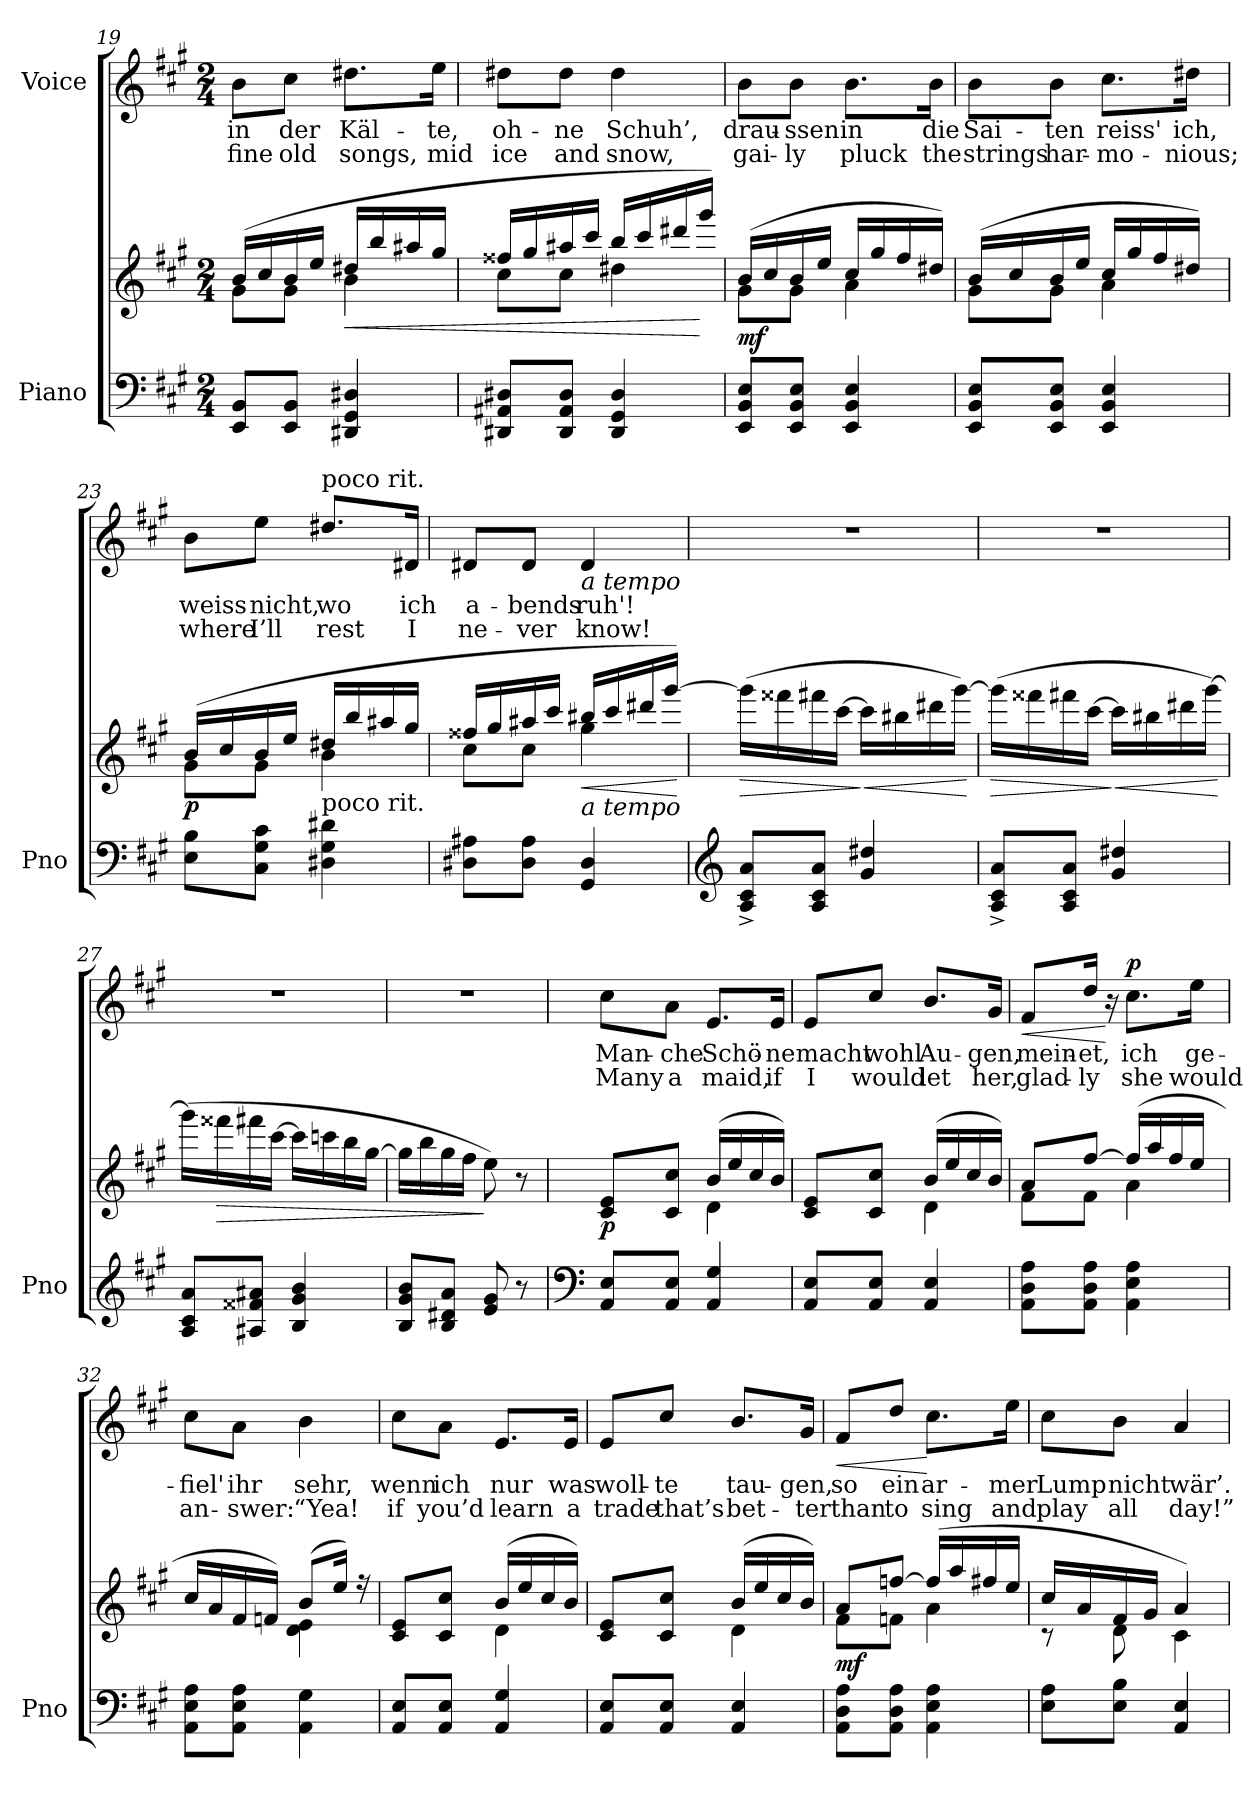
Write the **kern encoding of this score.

**kern	**kern	**dynam	**kern	**text	**text	**dynam
*part2	*part2	*part2	*part1	*part1	*part1	*part1
*staff3	*staff2	*staff2/3	*staff1	*staff1	*staff1	*staff1
*I"Piano	*	*	*I"Voice	*	*	*
*I'Pno	*	*	*	*	*	*
*clefF4	*clefG2	*	*clefG2	*	*	*
*k[f#c#g#]	*k[f#c#g#]	*	*k[f#c#g#]	*	*	*
*M2/4	*M2/4	*	*M2/4	*	*	*
=19	=19	=19	=19	=19	=19	=19
*	*^	*	*	*	*	*
!	!	!	!	!	!LO:LY:b	!LO:LY:b	!
8EE/ 8BB/L	(16b/LL	8g#\L	.	8b\L	in	fine	.
.	16cc#/	.	.	.	.	.	.
!	!	!	!	!	!LO:LY:b	!LO:LY:b	!
8EE/ 8BB/J	16b/	8g#\J	.	8cc#\J	der	old	.
.	16ee/JJ	.	.	.	.	.	.
!	!	!	!LO:HP:b	!	!LO:LY:b	!LO:LY:b	!
4DD#X/ 4GG#/ 4D#X/	16dd#X/LL	4b\	<	8.dd#X\L	Käl-	songs,	.
.	16bb/	.	.	.	.	.	.
.	16aa#X/	.	.	.	.	.	.
!	!	!	!	!	!LO:LY:b	!LO:LY:b	!
.	16gg#/JJ	.	.	16ee\Jk	-te,	mid	.
=20	=20	=20	=20	=20	=20	=20	=20
!	!	!	!	!	!LO:LY:b	!LO:LY:b	!
8DD#X/ 8AA#X/ 8D#X/L	16ff##X/LL	8cc#\L	.	8dd#X\L	oh-	ice	.
.	16gg#/	.	.	.	.	.	.
!	!	!	!	!	!LO:LY:b	!LO:LY:b	!
8DD#/ 8AA#/ 8D#/J	16aa#X/	8cc#\J	.	8dd#\J	-ne	and	.
.	16ccc#/JJ	.	.	.	.	.	.
!	!	!	!	!	!LO:LY:b	!LO:LY:b	!
4DD#/ 4GG#/ 4D#/	16bb/LL	4dd#X\	.	4dd#\	Schuh’,	snow,	.
.	16ccc#/	.	.	.	.	.	.
.	16ddd#X/	.	.	.	.	.	.
.	16ggg#/JJ)	.	[	.	.	.	.
!!LO:LB:g=z
=21	=21	=21	=21	=21	=21	=21	=21
!	!	!	!LO:DY:b	!	!LO:LY:b	!LO:LY:b	!
8EE/ 8BB/ 8E/L	(16b/LL	8g#\L	mf	8b\L	drau-	gai-	.
.	16cc#/	.	.	.	.	.	.
!	!	!	!	!	!LO:LY:b	!LO:LY:b	!
8EE/ 8BB/ 8E/J	16b/	8g#\J	.	8b\J	-ssen	-ly	.
.	16ee/JJ	.	.	.	.	.	.
!	!	!	!	!	!LO:LY:b	!LO:LY:b	!
4EE/ 4BB/ 4E/	16cc#/LL	4a\	.	8.b\L	in	pluck	.
.	16gg#/	.	.	.	.	.	.
.	16ff#/	.	.	.	.	.	.
!	!	!	!	!	!LO:LY:b	!LO:LY:b	!
.	16dd#X/JJ)	.	.	16b\Jk	die	the	.
=22	=22	=22	=22	=22	=22	=22	=22
!	!	!	!	!	!LO:LY:b	!LO:LY:b	!
8EE/ 8BB/ 8E/L	(16b/LL	8g#\L	.	8b\L	Sai-	strings	.
.	16cc#/	.	.	.	.	.	.
!	!	!	!	!	!LO:LY:b	!LO:LY:b	!
8EE/ 8BB/ 8E/J	16b/	8g#\J	.	8b\J	-ten	har-	.
.	16ee/JJ	.	.	.	.	.	.
!	!	!	!	!	!LO:LY:b	!LO:LY:b	!
4EE/ 4BB/ 4E/	16cc#/LL	4a\	.	8.cc#\L	reiss'	-mo-	.
.	16gg#/	.	.	.	.	.	.
.	16ff#/	.	.	.	.	.	.
!	!	!	!	!	!LO:LY:b	!LO:LY:b	!
.	16dd#X/JJ)	.	.	16dd#X\Jk	ich,	-nious;	.
=23	=23	=23	=23	=23	=23	=23	=23
!	!	!	!LO:DY:b	!	!LO:LY:b	!LO:LY:b	!
8E\ 8B\L	(16b/LL	8g#\L	p	8b\L	weiss	where	.
.	16cc#/	.	.	.	.	.	.
!	!	!	!	!	!LO:LY:b	!LO:LY:b	!
8C#\ 8G#\ 8c#\J	16b/	8g#\J	.	8ee\J	nicht,	I’ll	.
.	16ee/JJ	.	.	.	.	.	.
!	!	!	!	!LO:TX:a:t=poco rit.	!	!	!
!	!LO:TX:b:t=poco rit.	!	!	!	!	!	!
!	!	!	!	!	!LO:LY:b	!LO:LY:b	!
4D#X\ 4G#\ 4d#X\	16dd#X/LL	4b\	.	8.dd#X/L	wo	rest	.
.	16bb/	.	.	.	.	.	.
.	16aa#X/	.	.	.	.	.	.
!	!	!	!	!	!LO:LY:b	!LO:LY:b	!
.	16gg#/JJ	.	.	16d#X/Jk	ich	I	.
=24	=24	=24	=24	=24	=24	=24	=24
!	!	!	!	!	!LO:LY:b	!LO:LY:b	!
8D#X\ 8A#X\L	16ff##X/LL	8cc#\L	.	8d#X/L	a-	ne-	.
.	16gg#/	.	.	.	.	.	.
!	!	!	!	!	!LO:LY:b	!LO:LY:b	!
8D#\ 8A#\J	16aa#X/	8cc#\J	.	8d#/J	-bends	-ver	.
.	16ccc#/JJ	.	.	.	.	.	.
!	!	!	!	!LO:TX:b:i:t=a tempo	!	!	!
!	!LO:TX:b:i:t=a tempo	!	!	!	!	!	!
!	!	!	!LO:HP:b	!	!LO:LY:b	!LO:LY:b	!
4GG#/ 4D#/	16bb#X/LL	4gg#\	<	4d#/	ruh'!	know!	.
.	16ccc#/	.	.	.	.	.	.
.	16ddd#X/	.	.	.	.	.	.
.	[16ggg#/JJ)	.	.	.	.	.	.
*	*v	*v	*	*	*	*	*
.	.	[	.	.	.	.
!!LO:LB:g=z
=25	=25	=25	=25	=25	=25	=25
*clefG2	*	*	*	*	*	*
!	!	!LO:HP:b	!	!	!	!
8A/^ 8c#/^ 8a/^L	(16ggg#\LL]	>	2r	.	.	.
.	16fff##X\	.	.	.	.	.
8A/ 8c#/ 8a/J	16fff#X\	.	.	.	.	.
.	[16ccc#\JJ	.	.	.	.	.
!	!	!LO:HP:n=1:b	!	!	!	!
4g#/ 4dd#X/	16ccc#\LL]	] <	.	.	.	.
.	16bb#X\	.	.	.	.	.
.	16ddd#X\	.	.	.	.	.
.	[16ggg#\JJ)	.	.	.	.	.
.	.	[	.	.	.	.
=26	=26	=26	=26	=26	=26	=26
!	!	!LO:HP:b	!	!	!	!
8A/^ 8c#/^ 8a/^L	(16ggg#\LL]	>	2r	.	.	.
.	16fff##X\	.	.	.	.	.
8A/ 8c#/ 8a/J	16fff#X\	.	.	.	.	.
.	[16ccc#\JJ	.	.	.	.	.
!	!	!LO:HP:n=1:b	!	!	!	!
4g#/ 4dd#X/	16ccc#\LL]	] <	.	.	.	.
.	16bb#X\	.	.	.	.	.
.	16ddd#X\	.	.	.	.	.
.	[16ggg#\JJ)	.	.	.	.	.
.	.	[	.	.	.	.
=27	=27	=27	=27	=27	=27	=27
8A/ 8c#/ 8a/L	(16ggg#\LL]	.	2r	.	.	.
!	!	!LO:HP:b	!	!	!	!
.	16fff##X\	>	.	.	.	.
8A#X/ 8f##X/ 8a#X/J	16fff#X\	.	.	.	.	.
.	[16ccc#\JJ	.	.	.	.	.
4B/ 4g#/ 4b/	16ccc#\LL]	.	.	.	.	.
.	16cccn\	.	.	.	.	.
.	16bb\	.	.	.	.	.
.	[16gg#\JJ	.	.	.	.	.
=28	=28	=28	=28	=28	=28	=28
8B/ 8g#/ 8b/L	16gg#\LL]	.	2r	.	.	.
.	16bb\	.	.	.	.	.
8B/ 8d#X/ 8a/J	16gg#\	.	.	.	.	.
.	16ff#\JJ	.	.	.	.	.
8e/ 8g#/	8ee\)	]	.	.	.	.
8r	8r	.	.	.	.	.
!!LO:LB:g=z
=29	=29	=29	=29	=29	=29	=29
*clefF4	*	*	*	*	*	*
*	*^	*	*	*	*	*
!	!	!	!LO:DY:b	!	!LO:LY:b	!LO:LY:b	!
8AA/ 8E/L	8c#/ 8e/L	4ryy	p	8cc#\L	Man-	Many	.
!	!	!	!	!	!LO:LY:b	!LO:LY:b	!
8AA/ 8E/J	8c#/ 8cc#/J	.	.	8a\J	-che	a	.
!	!	!	!	!	!LO:LY:b	!LO:LY:b	!
4AA/ 4G#/	(16b/LL	4d\	.	8.e/L	Schö-	maid,	.
.	16ee/	.	.	.	.	.	.
.	16cc#/	.	.	.	.	.	.
!	!	!	!	!	!LO:LY:b	!LO:LY:b	!
.	16b/JJ)	.	.	16e/Jk	-ne	if	.
!!LO:PB:g=z
=30	=30	=30	=30	=30	=30	=30	=30
!	!	!	!	!	!LO:LY:b	!LO:LY:b	!
8AA/ 8E/L	8c#/ 8e/L	4ryy	.	8e/L	macht	I	.
!	!	!	!	!	!LO:LY:b	!LO:LY:b	!
8AA/ 8E/J	8c#/ 8cc#/J	.	.	8cc#/J	wohl	would	.
!	!	!	!	!	!LO:LY:b	!LO:LY:b	!
4AA/ 4E/	(16b/LL	4d\	.	8.b/L	Au-	let	.
.	16ee/	.	.	.	.	.	.
.	16cc#/	.	.	.	.	.	.
!	!	!	!	!	!LO:LY:b	!LO:LY:b	!
.	16b/JJ)	.	.	16g#/Jk	-gen,	her,	.
=31	=31	=31	=31	=31	=31	=31	=31
!	!	!	!	!	!LO:LY:b	!LO:LY:b	!LO:HP:b
8AA\ 8D\ 8A\L	8a/L	8f#\L	.	8f#/L	mein-	glad-	<
!	!	!	!	!	!LO:LY:b	!LO:LY:b	!
8AA\ 8D\ 8A\J	[8ff#/J	8f#\J	.	16dd/Jk	-et,	-ly	.
.	.	.	.	16r	.	.	[
!	!	!	!	!	!LO:LY:b	!LO:LY:b	!LO:DY:a
4AA\ 4E\ 4A\	(16ff#/LL]	4a\	.	8.cc#\L	ich	she	p
.	16aa/	.	.	.	.	.	.
.	16ff#/	.	.	.	.	.	.
!	!	!	!	!	!LO:LY:b	!LO:LY:b	!
.	16ee/JJ	.	.	16ee\Jk	ge-	would	.
=32	=32	=32	=32	=32	=32	=32	=32
!	!	!	!	!	!LO:LY:b	!LO:LY:b	!
8AA\ 8E\ 8A\L	16cc#/LL	4ryy	.	8cc#\L	-fiel'	an-	.
.	16a/	.	.	.	.	.	.
!	!	!	!	!	!LO:LY:b	!LO:LY:b	!
8AA\ 8E\ 8A\J	16f#/	.	.	8a\J	ihr	-swer:	.
.	16fn/JJ)	.	.	.	.	.	.
!	!	!	!	!	!LO:LY:b	!LO:LY:b	!
4AA\ 4G#\	(8b/L	4d\ 4e\	.	4b\	sehr,	“Yea!	.
.	16ee/Jk)	.	.	.	.	.	.
.	16r	.	.	.	.	.	.
=33	=33	=33	=33	=33	=33	=33	=33
!	!	!	!	!	!LO:LY:b	!LO:LY:b	!
8AA/ 8E/L	8c#/ 8e/L	4ryy	.	8cc#\L	wenn	if	.
!	!	!	!	!	!LO:LY:b	!LO:LY:b	!
8AA/ 8E/J	8c#/ 8cc#/J	.	.	8a\J	ich	you’d	.
!	!	!	!	!	!LO:LY:b	!LO:LY:b	!
4AA/ 4G#/	(16b/LL	4d\	.	8.e/L	nur	learn	.
.	16ee/	.	.	.	.	.	.
.	16cc#/	.	.	.	.	.	.
!	!	!	!	!	!LO:LY:b	!LO:LY:b	!
.	16b/JJ)	.	.	16e/Jk	was	a	.
=34	=34	=34	=34	=34	=34	=34	=34
!	!	!	!	!	!LO:LY:b	!LO:LY:b	!
8AA/ 8E/L	8c#/ 8e/L	4ryy	.	8e/L	woll-	trade	.
!	!	!	!	!	!LO:LY:b	!LO:LY:b	!
8AA/ 8E/J	8c#/ 8cc#/J	.	.	8cc#/J	-te	that’s	.
!	!	!	!	!	!LO:LY:b	!LO:LY:b	!
4AA/ 4E/	(16b/LL	4d\	.	8.b/L	tau-	bet-	.
.	16ee/	.	.	.	.	.	.
.	16cc#/	.	.	.	.	.	.
!	!	!	!	!	!LO:LY:b	!LO:LY:b	!
.	16b/JJ)	.	.	16g#/Jk	-gen,	-ter	.
!!LO:PB:g=z
=35	=35	=35	=35	=35	=35	=35	=35
!	!	!	!LO:DY:b	!	!LO:LY:b	!LO:LY:b	!LO:HP:b
8AA\ 8D\ 8A\L	8a/L	8f#\L	mf	8f#/L	so	than	<
!	!	!	!	!	!LO:LY:b	!LO:LY:b	!
8AA\ 8D\ 8A\J	[8ffn/J	8fn\J	.	8dd/J	ein	to	.
!	!	!	!	!	!LO:LY:b	!LO:LY:b	!
4AA\ 4E\ 4A\	(16ff/LL]	4a\	.	8.cc#\L	ar-	sing	[
.	16aa/	.	.	.	.	.	.
.	16ff#X/	.	.	.	.	.	.
!	!	!	!	!	!LO:LY:b	!LO:LY:b	!
.	16ee/JJ	.	.	16ee\Jk	-mer	and	.
=36	=36	=36	=36	=36	=36	=36	=36
!	!	!	!	!	!LO:LY:b	!LO:LY:b	!
8E\ 8A\L	16cc#/LL	8r	.	8cc#\L	Lump	play	.
.	16a/	.	.	.	.	.	.
!	!	!	!	!	!LO:LY:b	!LO:LY:b	!
8E\ 8B\J	16f#/	8d\	.	8b\J	nicht	all	.
.	16g#/JJ	.	.	.	.	.	.
!	!	!	!	!	!LO:LY:b	!LO:LY:b	!
4AA/ 4E/	4a/)	4c#\	.	4a/	wär’.	day!”	.
*	*v	*v	*	*	*	*	*
=	=	=	=	=	=	=
*-	*-	*-	*-	*-	*-	*-
